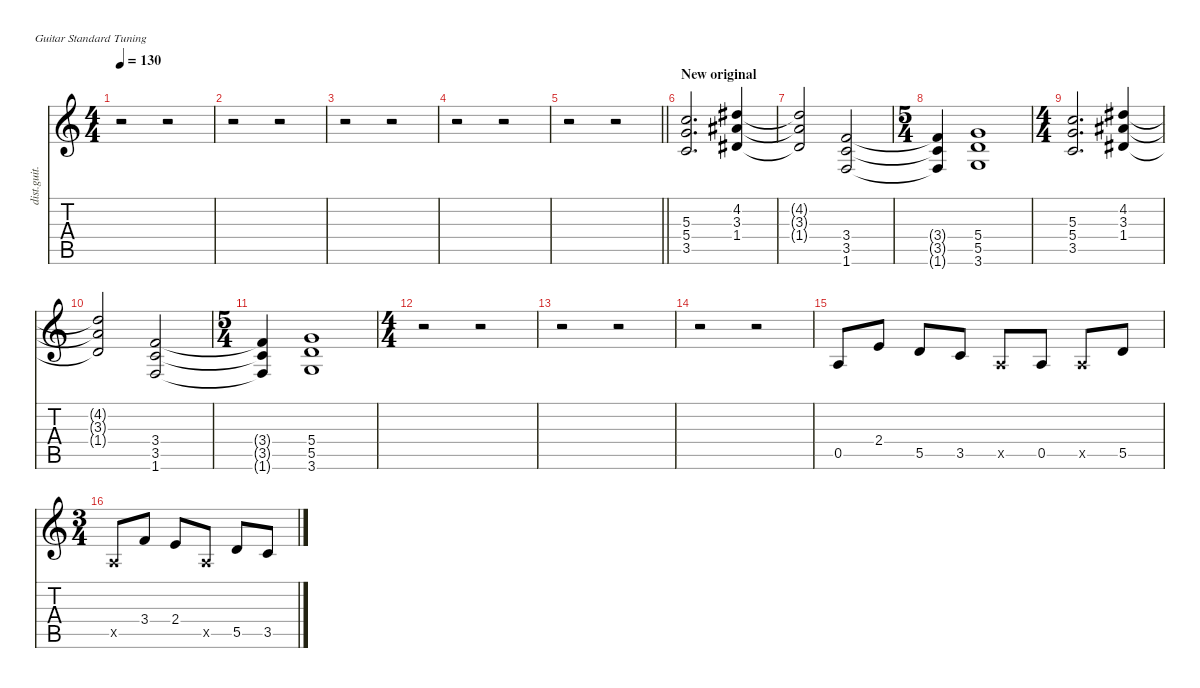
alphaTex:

\defaultSystemsLayout 4
\hideDynamics
\bracketExtendMode nobrackets
\otherSystemsTrackNameOrientation horizontal
\track ("Hichem" "dist.guit.") {instrument distortionguitar}
\staff {score tabs}
\tuning (E4 B3 G3 D3 A2 E2)
\ts (4 4)
\tempo 130
\clef g2
\ks c
r.2{dy f beam Down} r.2{beam Down} |
r.2{beam Down} r.2{beam Down} |
r.2{beam Down} r.2{beam Down} |
r.2{beam Down} r.2{beam Down} |
\barLineRight lightlight
r.2{beam Down} r.2{beam Down} |
\section ("" "New original")
(5.3 5.4 3.5).2{d beam Up} (4.2{acc #} 3.3{acc #} 1.4{acc #}).4{beam Up} |
(4.2{t acc #} 3.3{t acc #} 1.4{t acc #}).2{beam Up} (3.4 3.5 1.6).2{beam Up} |
\ts (5 4)
\beaming (8 2 2 2 4)
(3.4{t} 3.5{t} 1.6{t}).4{beam Up} (5.4 5.5 3.6).1{beam Up} |
\ts (4 4)
\beaming (8 2 2 2 2)
(5.3 5.4 3.5).2{d beam Up} (4.2{acc #} 3.3{acc #} 1.4{acc #}).4{beam Up} |
(4.2{t acc #} 3.3{t acc #} 1.4{t acc #}).2{beam Up} (3.4 3.5 1.6).2{beam Up} |
\ts (5 4)
\beaming (8 2 2 2 4)
(3.4{t} 3.5{t} 1.6{t}).4{beam Up} (5.4 5.5 3.6).1{beam Up} |
\ts (4 4)
\beaming (8 2 2 2 2)
r.2{beam Down} r.2{beam Down} |
r.2{beam Down} r.2{beam Down} |
r.2{beam Down} r.2{beam Down} |
0.5.8{beam Up} 2.4.8{beam Up} 5.5.8{beam Up} 3.5.8{beam Up} 0.5{x}.8{beam Up} 0.5.8{beam Up} 0.5{x}.8{beam Up} 5.5.8{beam Up} |
\ts (3 4)
\beaming (8 2 2 2)
0.5{x}.8{beam Up} 3.4.8{beam Up} 2.4.8{beam Up} 0.5{x}.8{beam Up} 5.5.8{beam Up} 3.5.8{beam Up}
